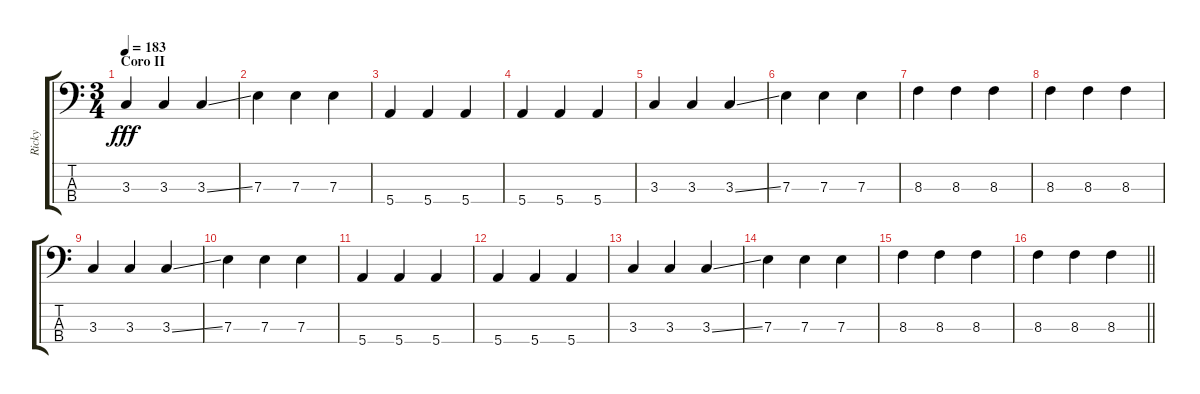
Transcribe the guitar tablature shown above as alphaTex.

\track ("Ricky" "Ricky") {instrument acousticbass}
\staff {score tabs}
\tuning (G2 D2 A1 E1) {hide}
\ts (3 4)
\section ("" "Coro II")
\tempo 183
\clef f4
\ks c
3.3.4{dy fff} 3.3.4 3.3{ss}.4 |
7.3.4 7.3.4 7.3.4 |
5.4.4 5.4.4 5.4.4 |
5.4.4 5.4.4 5.4.4 |
3.3.4 3.3.4 3.3{ss}.4 |
7.3.4 7.3.4 7.3.4 |
8.3.4 8.3.4 8.3.4 |
8.3.4 8.3.4 8.3.4 |
3.3.4 3.3.4 3.3{ss}.4 |
7.3.4 7.3.4 7.3.4 |
5.4.4 5.4.4 5.4.4 |
5.4.4 5.4.4 5.4.4 |
3.3.4 3.3.4 3.3{ss}.4 |
7.3.4 7.3.4 7.3.4 |
8.3.4 8.3.4 8.3.4 |
\barLineRight lightlight
8.3.4 8.3.4 8.3.4
